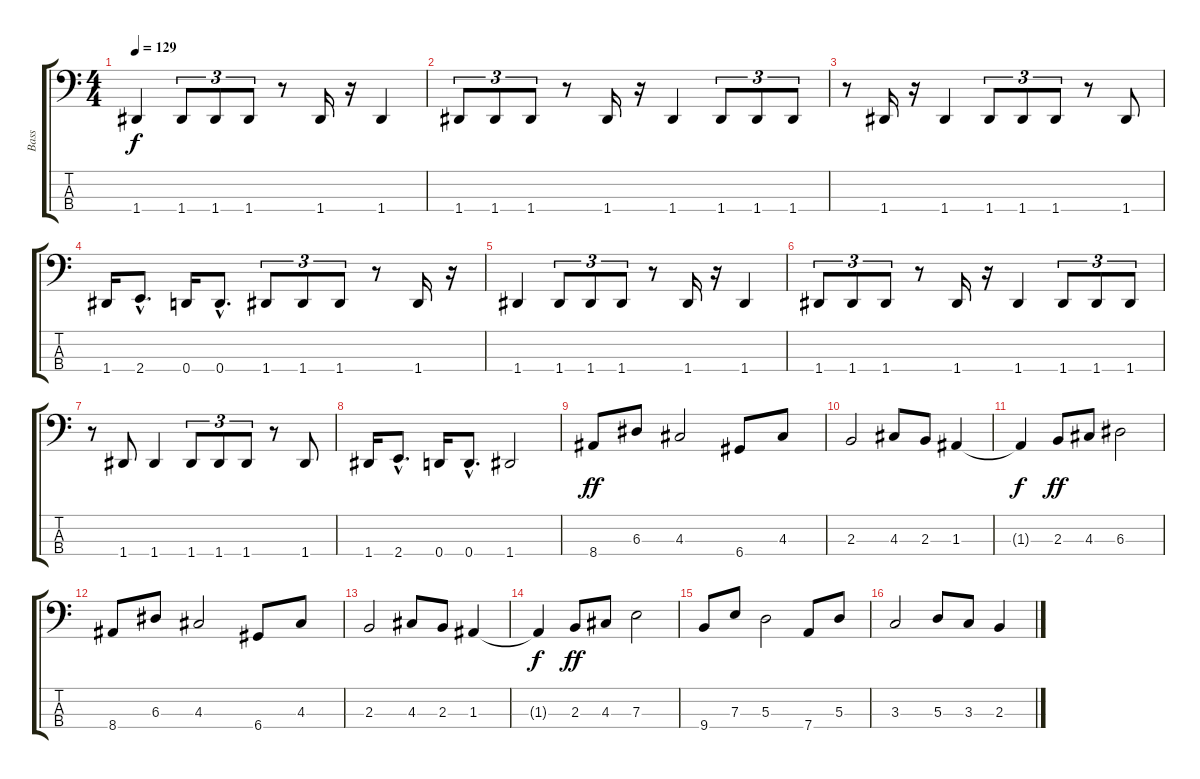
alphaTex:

\track ("Bass" "Bass") {instrument electricbasspick}
\staff {score tabs}
\tuning (G2 D2 A1 D1) {hide}
\ts (4 4)
\tempo 129
\clef f4
\ks c
1.4.4{dy f} 1.4.8{tu (3 2)} 1.4.8{tu (3 2)} 1.4.8{tu (3 2)} r.8 1.4.16 r.16 1.4.4 |
1.4.8{tu (3 2)} 1.4.8{tu (3 2)} 1.4.8{tu (3 2)} r.8 1.4.16 r.16 1.4.4 1.4.8{tu (3 2)} 1.4.8{tu (3 2)} 1.4.8{tu (3 2)} |
r.8 1.4.16 r.16 1.4.4 1.4.8{tu (3 2)} 1.4.8{tu (3 2)} 1.4.8{tu (3 2)} r.8 1.4.8 |
1.4.16 2.4{hac}.8{d} 0.4.16 0.4{hac}.8{d} 1.4.8{tu (3 2)} 1.4.8{tu (3 2)} 1.4.8{tu (3 2)} r.8 1.4.16 r.16 |
1.4.4 1.4.8{tu (3 2)} 1.4.8{tu (3 2)} 1.4.8{tu (3 2)} r.8 1.4.16 r.16 1.4.4 |
1.4.8{tu (3 2)} 1.4.8{tu (3 2)} 1.4.8{tu (3 2)} r.8 1.4.16 r.16 1.4.4 1.4.8{tu (3 2)} 1.4.8{tu (3 2)} 1.4.8{tu (3 2)} |
r.8 1.4.8 1.4.4 1.4.8{tu (3 2)} 1.4.8{tu (3 2)} 1.4.8{tu (3 2)} r.8 1.4.8 |
1.4.16 2.4{hac}.8{d} 0.4.16 0.4{hac}.8{d} 1.4.2 |
8.4.8{dy ff} 6.3.8 4.3.2 6.4.8 4.3.8 |
2.3.2 4.3.8 2.3.8 1.3.4 |
1.3{t}.4{dy f} 2.3.8{dy ff} 4.3.8 6.3.2 |
8.4.8 6.3.8 4.3.2 6.4.8 4.3.8 |
2.3.2 4.3.8 2.3.8 1.3.4 |
1.3{t}.4{dy f} 2.3.8{dy ff} 4.3.8 7.3.2 |
9.4.8 7.3.8 5.3.2 7.4.8 5.3.8 |
3.3.2 5.3.8 3.3.8 2.3.4
